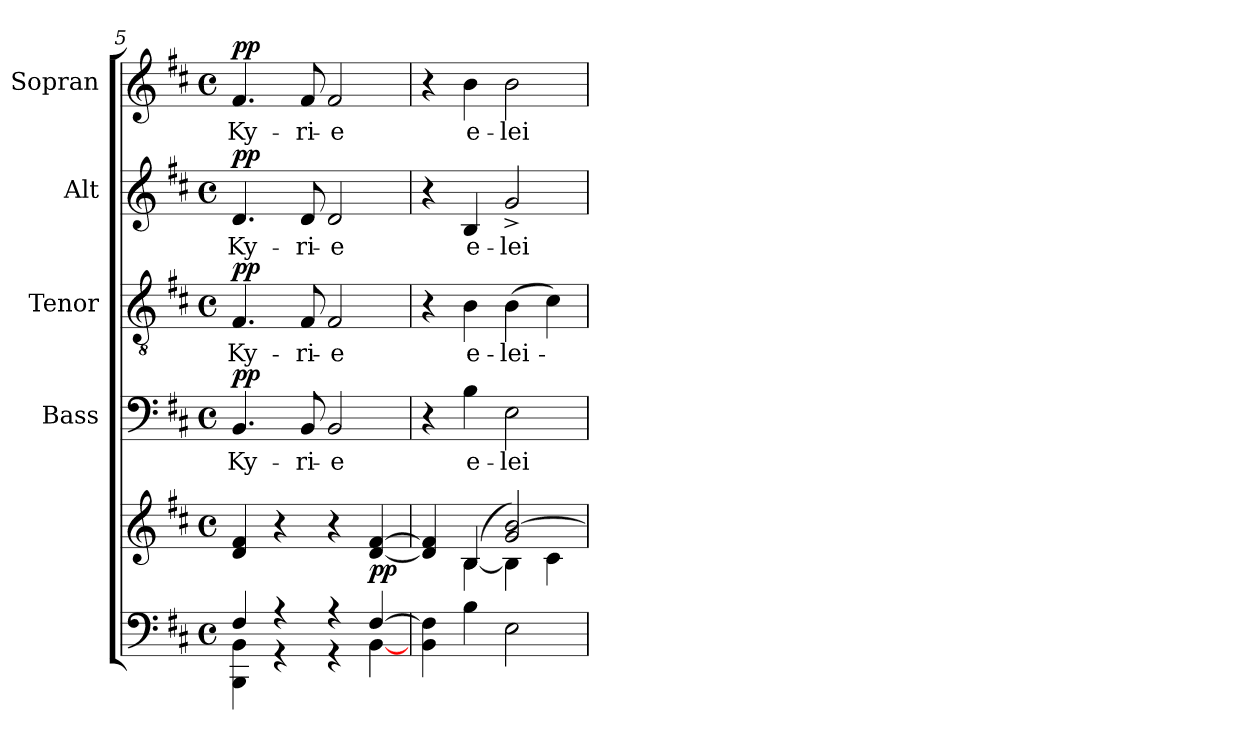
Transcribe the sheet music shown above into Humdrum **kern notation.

**kern	**kern	**dynam	**kern	**text	**dynam	**kern	**text	**dynam	**kern	**text	**dynam	**kern	**text	**dynam
*part5	*part5	*part5	*part4	*part4	*part4	*part3	*part3	*part3	*part2	*part2	*part2	*part1	*part1	*part1
*staff6	*staff5	*staff5/6	*staff4	*staff4	*staff4	*staff3	*staff3	*staff3	*staff2	*staff2	*staff2	*staff1	*staff1	*staff1
*	*	*	*I"Bass	*	*	*I"Tenor	*	*	*I"Alt	*	*	*I"Sopran	*	*
*	*	*	*I'B.	*	*	*I'T.	*	*	*I'A.	*	*	*I'S.	*	*
*clefF4	*clefG2	*	*clefF4	*	*	*clefGv2	*	*	*clefG2	*	*	*clefG2	*	*
*k[f#c#]	*k[f#c#]	*	*k[f#c#]	*	*	*k[f#c#]	*	*	*k[f#c#]	*	*	*k[f#c#]	*	*
*D:	*D:	*	*D:	*	*	*D:	*	*	*D:	*	*	*D:	*	*
*M4/4	*M4/4	*	*M4/4	*	*	*M4/4	*	*	*M4/4	*	*	*M4/4	*	*
*met(c)	*met(c)	*	*met(c)	*	*	*met(c)	*	*	*met(c)	*	*	*met(c)	*	*
=5	=5	=5	=5	=5	=5	=5	=5	=5	=5	=5	=5	=5	=5	=5
*^	*	*	*	*	*	*	*	*	*	*	*	*	*	*
!	!	!	!	!	!LO:LY:b	!LO:DY:a	!	!LO:LY:b	!LO:DY:a	!	!LO:LY:b	!LO:DY:a	!	!LO:LY:b	!LO:DY:a
4F#/	4BBB\ 4BB\	4d/ 4f#/	.	4.BB/	Ky-	pp	4.F#/	Ky-	pp	4.d/	Ky-	pp	4.f#/	Ky-	pp
4r	4r	4r	.	.	.	.	.	.	.	.	.	.	.	.	.
!	!	!	!	!	!LO:LY:b	!	!	!LO:LY:b	!	!	!LO:LY:b	!	!	!LO:LY:b	!
.	.	.	.	8BB/	-ri-	.	8F#/	-ri-	.	8d/	-ri-	.	8f#/	-ri-	.
!	!	!	!	!	!LO:LY:b	!	!	!LO:LY:b	!	!	!LO:LY:b	!	!	!LO:LY:b	!
4r	4r	4r	.	2BB/	-e	.	2F#/	-e	.	2d/	-e	.	2f#/	-e	.
!	!	!	!LO:DY:b	!	!	!	!	!	!	!	!	!	!	!	!
[>4F#/	[<4BB\	[4d/ [4f#/	pp	.	.	.	.	.	.	.	.	.	.	.	.
*v	*v	*	*	*	*	*	*	*	*	*	*	*	*	*	*
!!LO:LB:g=z
=6	=6	=6	=6	=6	=6	=6	=6	=6	=6	=6	=6	=6	=6	=6
*	*^	*	*	*	*	*	*	*	*	*	*	*	*	*
4BB\ 4F#\]	4d/] 4f#/]	4ryy	.	4r	.	.	4r	.	.	4r	.	.	4r	.	.
!	!	!	!	!	!LO:LY:b	!	!	!LO:LY:b	!	!	!LO:LY:b	!	!	!LO:LY:b	!
4B\	(4B/	[<4B\	.	4B\	e-	.	4B\	e-	.	4B/	e-	.	4b\	e-	.
!	!	!	!	!	!LO:LY:b	!	!	!LO:LY:b	!	!	!LO:LY:b	!	!	!LO:LY:b	!
2E\	2g/ [>2b/)	4B\]	.	2E\	-lei-	.	(>4B\	-lei-	.	2g^>/	-lei-	.	2b\	-lei-	.
.	.	4c#\	.	.	.	.	4c#\)	.	.	.	.	.	.	.	.
*	*v	*v	*	*	*	*	*	*	*	*	*	*	*	*	*
=	=	=	=	=	=	=	=	=	=	=	=	=	=	=
*-	*-	*-	*-	*-	*-	*-	*-	*-	*-	*-	*-	*-	*-	*-
